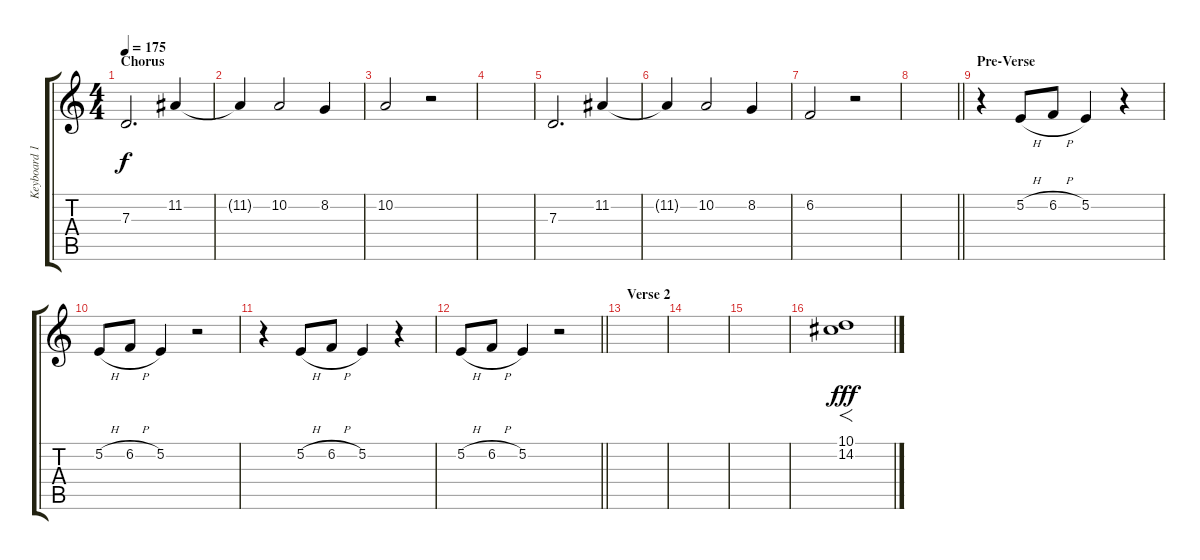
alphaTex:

\track ("Keyboard 1" "Keyboard 1") {instrument pad4choir}
\staff {score tabs}
\tuning (E4 B3 G3 D3 A2 E2) {hide}
\ts (4 4)
\section ("" "Chorus")
\tempo 175
\clef g2
\ks c
7.3.2{d dy f volume 12 instrument frenchhorn} 11.2.4 |
11.2{t}.4 10.2.2 8.2.4 |
10.2.2 r.2 |
|
7.3.2{d} 11.2.4 |
11.2{t}.4 10.2.2 8.2.4 |
6.2.2 r.2 |
\barLineRight lightlight
|
\section ("" "Pre-Verse")
r.4 5.2{h}.8 6.2{h}.8 5.2.4 r.4 |
5.2{h}.8 6.2{h}.8 5.2.4 r.2 |
r.4 5.2{h}.8 6.2{h}.8 5.2.4 r.4 |
\barLineRight lightlight
5.2{h}.8 6.2{h}.8 5.2.4 r.2 |
\section ("" "Verse 2")
|
|
|
(10.1 14.2).1{f dy fff instrument frenchhorn}
